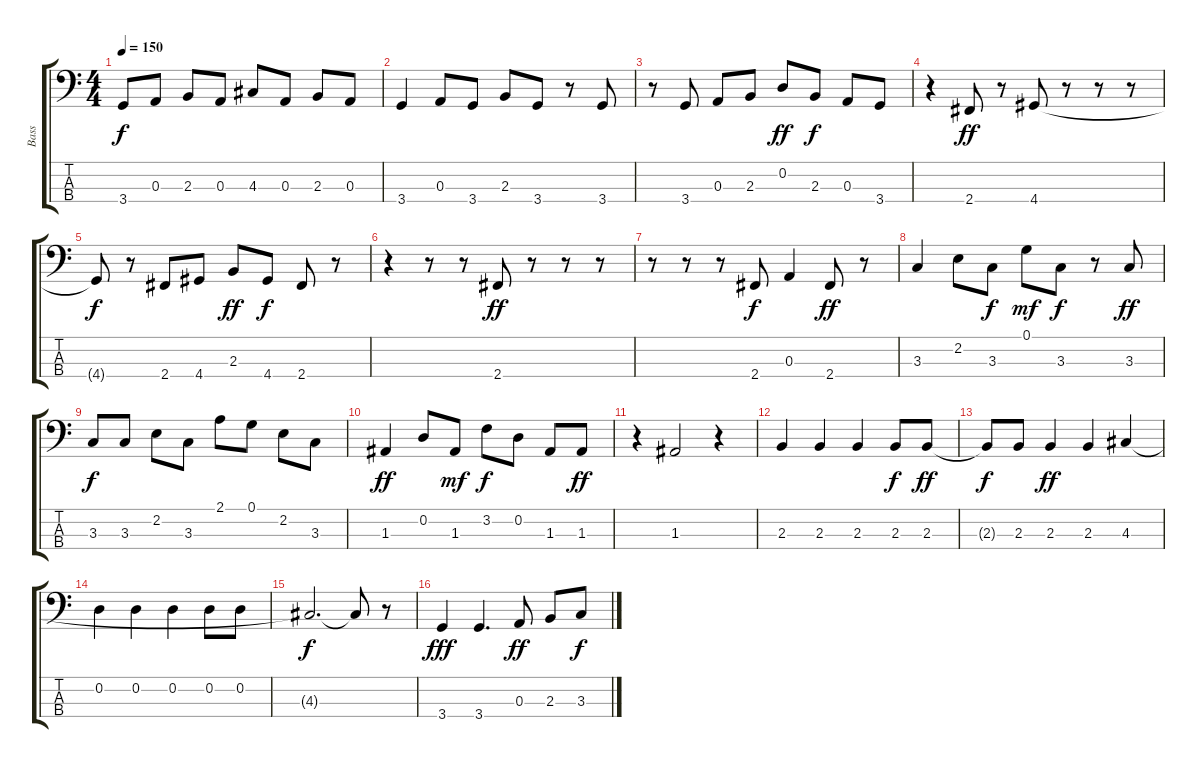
\track ("Bass" "Bass") {instrument electricbasspick}
\staff {score tabs}
\tuning (G2 D2 A1 E1) {hide}
\ts (4 4)
\tempo 150
\clef f4
\ks c
3.4{t}.8{dy f} 0.3.8 2.3.8 0.3.8 4.3.8 0.3.8 2.3.8 0.3.8 |
3.4.4 0.3.8 3.4.8 2.3.8 3.4.8 r.8 3.4.8 |
r.8 3.4.8 0.3.8 2.3.8 0.2.8{dy ff} 2.3.8{dy f} 0.3.8 3.4.8 |
r.4 2.4.8{dy ff} r.8 4.4.8 r.8 r.8 r.8 |
4.4{t}.8{dy f} r.8 2.4.8 4.4.8 2.3.8{dy ff} 4.4.8{dy f} 2.4.8 r.8 |
r.4 r.8 r.8 2.4.8{dy ff} r.8 r.8 r.8 |
r.8 r.8 r.8 2.4.8{dy f} 0.3.4 2.4.8{dy ff} r.8 |
3.3.4 2.2.8 3.3.8{dy f} 0.1.8{dy mf} 3.3.8{dy f} r.8 3.3.8{dy ff} |
3.3.8{dy f} 3.3.8 2.2.8 3.3.8 2.1.8 0.1.8 2.2.8 3.3.8 |
1.3.4{dy ff} 0.2.8 1.3.8{dy mf} 3.2.8{dy f} 0.2.8 1.3.8 1.3.8{dy ff} |
r.4 1.3.2 r.4 |
2.3.4 2.3.4 2.3.4 2.3.8{dy f} 2.3.8{dy ff} |
2.3{t}.8{dy f} 2.3.8 2.3.4{dy ff} 2.3.4 4.3.4 |
0.2.4 0.2.4 0.2.4 0.2.8 0.2.8 |
4.3{t}.2{d dy f} 4.3{t}.8 r.8 |
3.4.4{dy fff} 3.4.4{d} 0.3.8{dy ff} 2.3.8 3.3.8{dy f}
